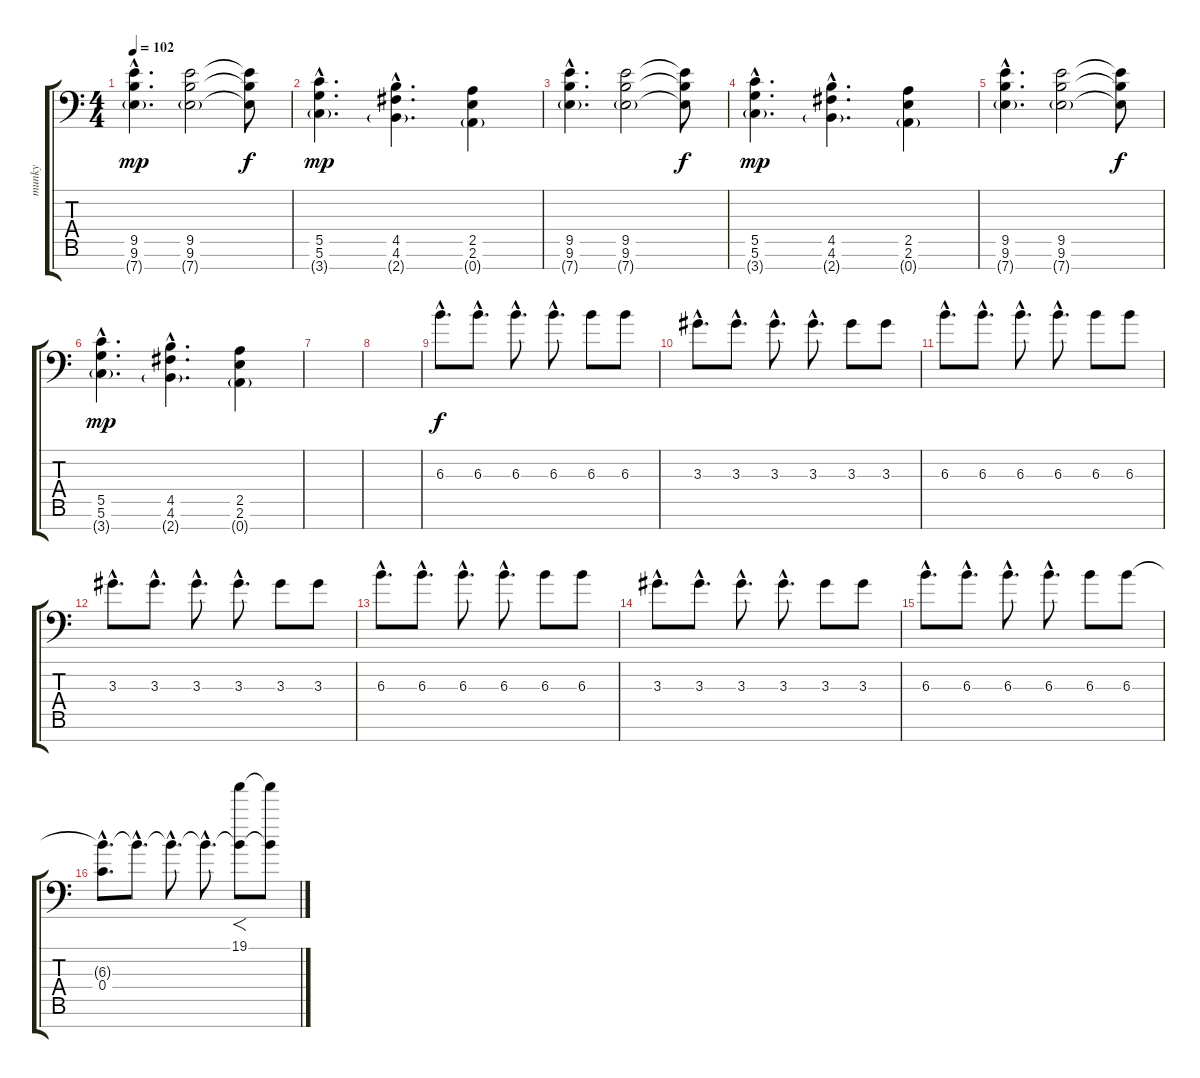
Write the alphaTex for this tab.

\track ("munky" "munky") {instrument overdrivenguitar}
\staff {score tabs}
\tuning (D4 A3 F3 C3 G2 D2 A1) {hide}
\ts (4 4)
\tempo 102
\clef f4
\ks c
(9.5{hac} 9.6{hac} 7.7{g hac}).4{d dy mp} (9.5 9.6 7.7{g}).2 (9.5{t} 9.6{t} 7.7{t}).8{dy f} |
(5.5{hac} 5.6{hac} 3.7{g hac}).4{d dy mp} (4.5{hac} 4.6{hac} 2.7{g hac}).4{d} (2.5 2.6 0.7{g}).4 |
(9.5{hac} 9.6{hac} 7.7{g hac}).4{d} (9.5 9.6 7.7{g}).2 (9.5{t} 9.6{t} 7.7{t}).8{dy f} |
(5.5{hac} 5.6{hac} 3.7{g hac}).4{d dy mp} (4.5{hac} 4.6{hac} 2.7{g hac}).4{d} (2.5 2.6 0.7{g}).4 |
(9.5{hac} 9.6{hac} 7.7{g hac}).4{d} (9.5 9.6 7.7{g}).2 (9.5{t} 9.6{t} 7.7{t}).8{dy f} |
(5.5{hac} 5.6{hac} 3.7{g hac}).4{d dy mp} (4.5{hac} 4.6{hac} 2.7{g hac}).4{d} (2.5 2.6 0.7{g}).4 |
|
|
6.3{hac}.8{d dy f volume 7 instrument guitarharmonics} 6.3{hac}.8{d} 6.3{hac}.8{d} 6.3{hac}.8{d} 6.3.8 6.3.8 |
3.3{hac}.8{d} 3.3{hac}.8{d} 3.3{hac}.8{d} 3.3{hac}.8{d} 3.3.8 3.3.8 |
6.3{hac}.8{d volume 7 instrument guitarharmonics} 6.3{hac}.8{d} 6.3{hac}.8{d} 6.3{hac}.8{d} 6.3.8 6.3.8 |
3.3{hac}.8{d} 3.3{hac}.8{d} 3.3{hac}.8{d} 3.3{hac}.8{d} 3.3.8 3.3.8 |
6.3{hac}.8{d volume 7 instrument guitarharmonics} 6.3{hac}.8{d} 6.3{hac}.8{d} 6.3{hac}.8{d} 6.3.8 6.3.8 |
3.3{hac}.8{d} 3.3{hac}.8{d} 3.3{hac}.8{d} 3.3{hac}.8{d} 3.3.8 3.3.8 |
6.3{hac}.8{d volume 7 instrument guitarharmonics} 6.3{hac}.8{d} 6.3{hac}.8{d} 6.3{hac}.8{d} 6.3.8 6.3.8 |
(6.3{hac t} 0.4{hac}).8{d instrument overdrivenguitar} 6.3{hac t}.8{d} 6.3{hac t}.8{d} 6.3{hac t}.8{d} (19.1 6.3{t}).8{f volume 11} (19.1{t} 6.3{t}).8
